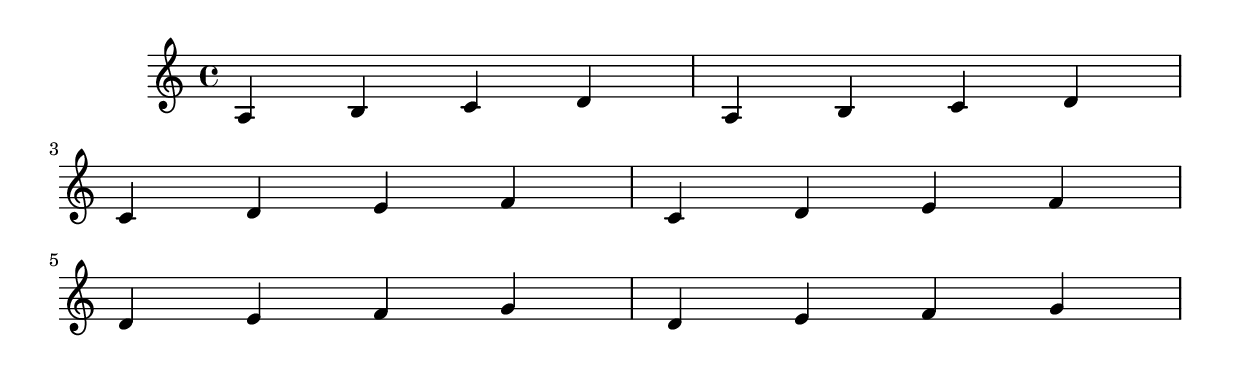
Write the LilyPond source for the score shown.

\version "2.10.0"

\header{
    texidoc="If there are no good places to have a page turn,
the optimal-breaker will just have to recover gracefully. This
should appear on 3 pages.
"
}

\book {
  \paper {
    #(define page-breaking ly:page-turn-breaking)
    paper-height = #65
    print-page-number = ##t
  }

  \score {
    \relative c' {
      a b c d a b c d \break
      c d e f c d e f \break
      d e f g d e f g
    }
  }
}


